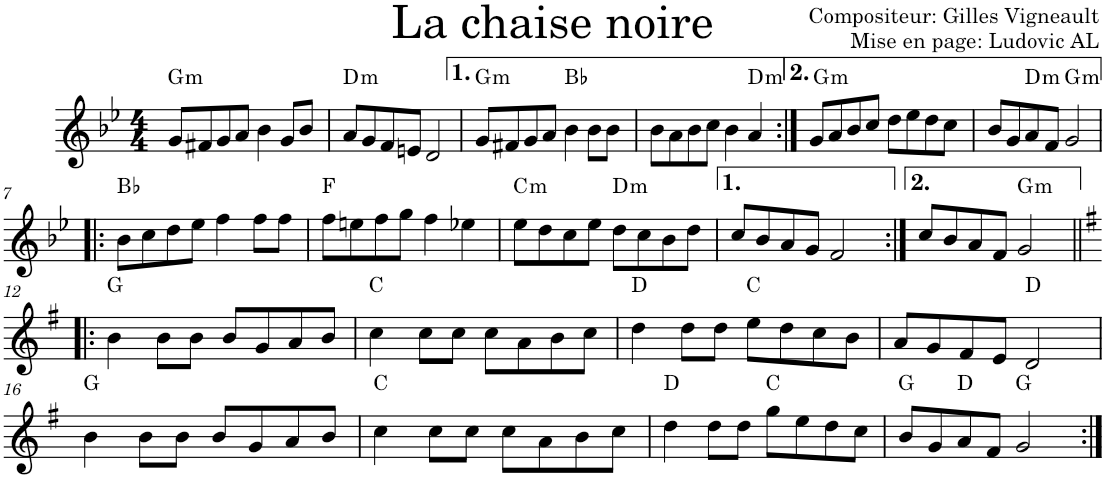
**kern	**harte
*part1	*part1
*staff1	*
*I"Violon	*
*I'Vln.	*
*clefG2	*
*k[b-e-]	*
*M4/4	*
=1	=1
!	!LO:H:kt=m
8g/L	G:min
8f#X/	.
8g/	.
8a/J	.
4b-\	.
8g/L	.
8b-/J	.
=2	=2
!	!LO:H:kt=m
8a/L	D:min
8g/	.
8f/	.
8en/J	.
2d/	.
=3	=3
!	!LO:H:kt=m
8g/L	G:min
8f#X/	.
8g/	.
8a/J	.
4b-\	Bb:maj
8b-\L	.
8b-\J	.
=4	=4
8b-\L	.
8a\	.
8b-\	.
8cc\J	.
4b-\	.
!	!LO:H:kt=m
4a/	D:min
=5:|!	=5:|!
!	!LO:H:kt=m
8g/L	G:min
8a/	.
8b-/	.
8cc/J	.
8dd\L	.
8ee-\	.
8dd\	.
8cc\J	.
=6	=6
8b-/L	.
8g/	.
!	!LO:H:kt=m
8a/	D:min
8f/J	.
!	!LO:H:kt=m
2g/	G:min
!!LO:LB:g=z
=7!|:	=7!|:
8b-\L	Bb:maj
8cc\	.
8dd\	.
8ee-\J	.
4ff\	.
8ff\L	.
8ff\J	.
=8	=8
8ff\L	F:maj
8een\	.
8ff\	.
8gg\J	.
4ff\	.
4ee-X\	.
=9	=9
!	!LO:H:kt=m
8ee-\L	C:min
8dd\	.
8cc\	.
8ee-\J	.
!	!LO:H:kt=m
8dd\L	D:min
8cc\	.
8b-\	.
8dd\J	.
=10	=10
8cc/L	.
8b-/	.
8a/	.
8g/J	.
2f/	.
=11:|!	=11:|!
8cc/L	.
8b-/	.
8a/	.
8f/J	.
!	!LO:H:kt=m
2g/	G:min
!!LO:LB:g=z
=12!|:	=12!|:
*k[f#]	*
4b\	G:maj
8b\L	.
8b\J	.
8b/L	.
8g/	.
8a/	.
8b/J	.
=13	=13
4cc\	C:maj
8cc\L	.
8cc\J	.
8cc\L	.
8a\	.
8b\	.
8cc\J	.
=14	=14
4dd\	D:maj
8dd\L	.
8dd\J	.
8ee\L	C:maj
8dd\	.
8cc\	.
8b\J	.
=15	=15
8a/L	.
8g/	.
8f#/	.
8e/J	.
2d/	D:maj
!!LO:LB:g=z
=16	=16
4b\	G:maj
8b\L	.
8b\J	.
8b/L	.
8g/	.
8a/	.
8b/J	.
=17	=17
4cc\	C:maj
8cc\L	.
8cc\J	.
8cc\L	.
8a\	.
8b\	.
8cc\J	.
=18	=18
4dd\	D:maj
8dd\L	.
8dd\J	.
8gg\L	C:maj
8ee\	.
8dd\	.
8cc\J	.
=19	=19
8b/L	G:maj
8g/	.
8a/	D:maj
8f#/J	.
2g/	G:maj
=:|!	=:|!
*-	*-
